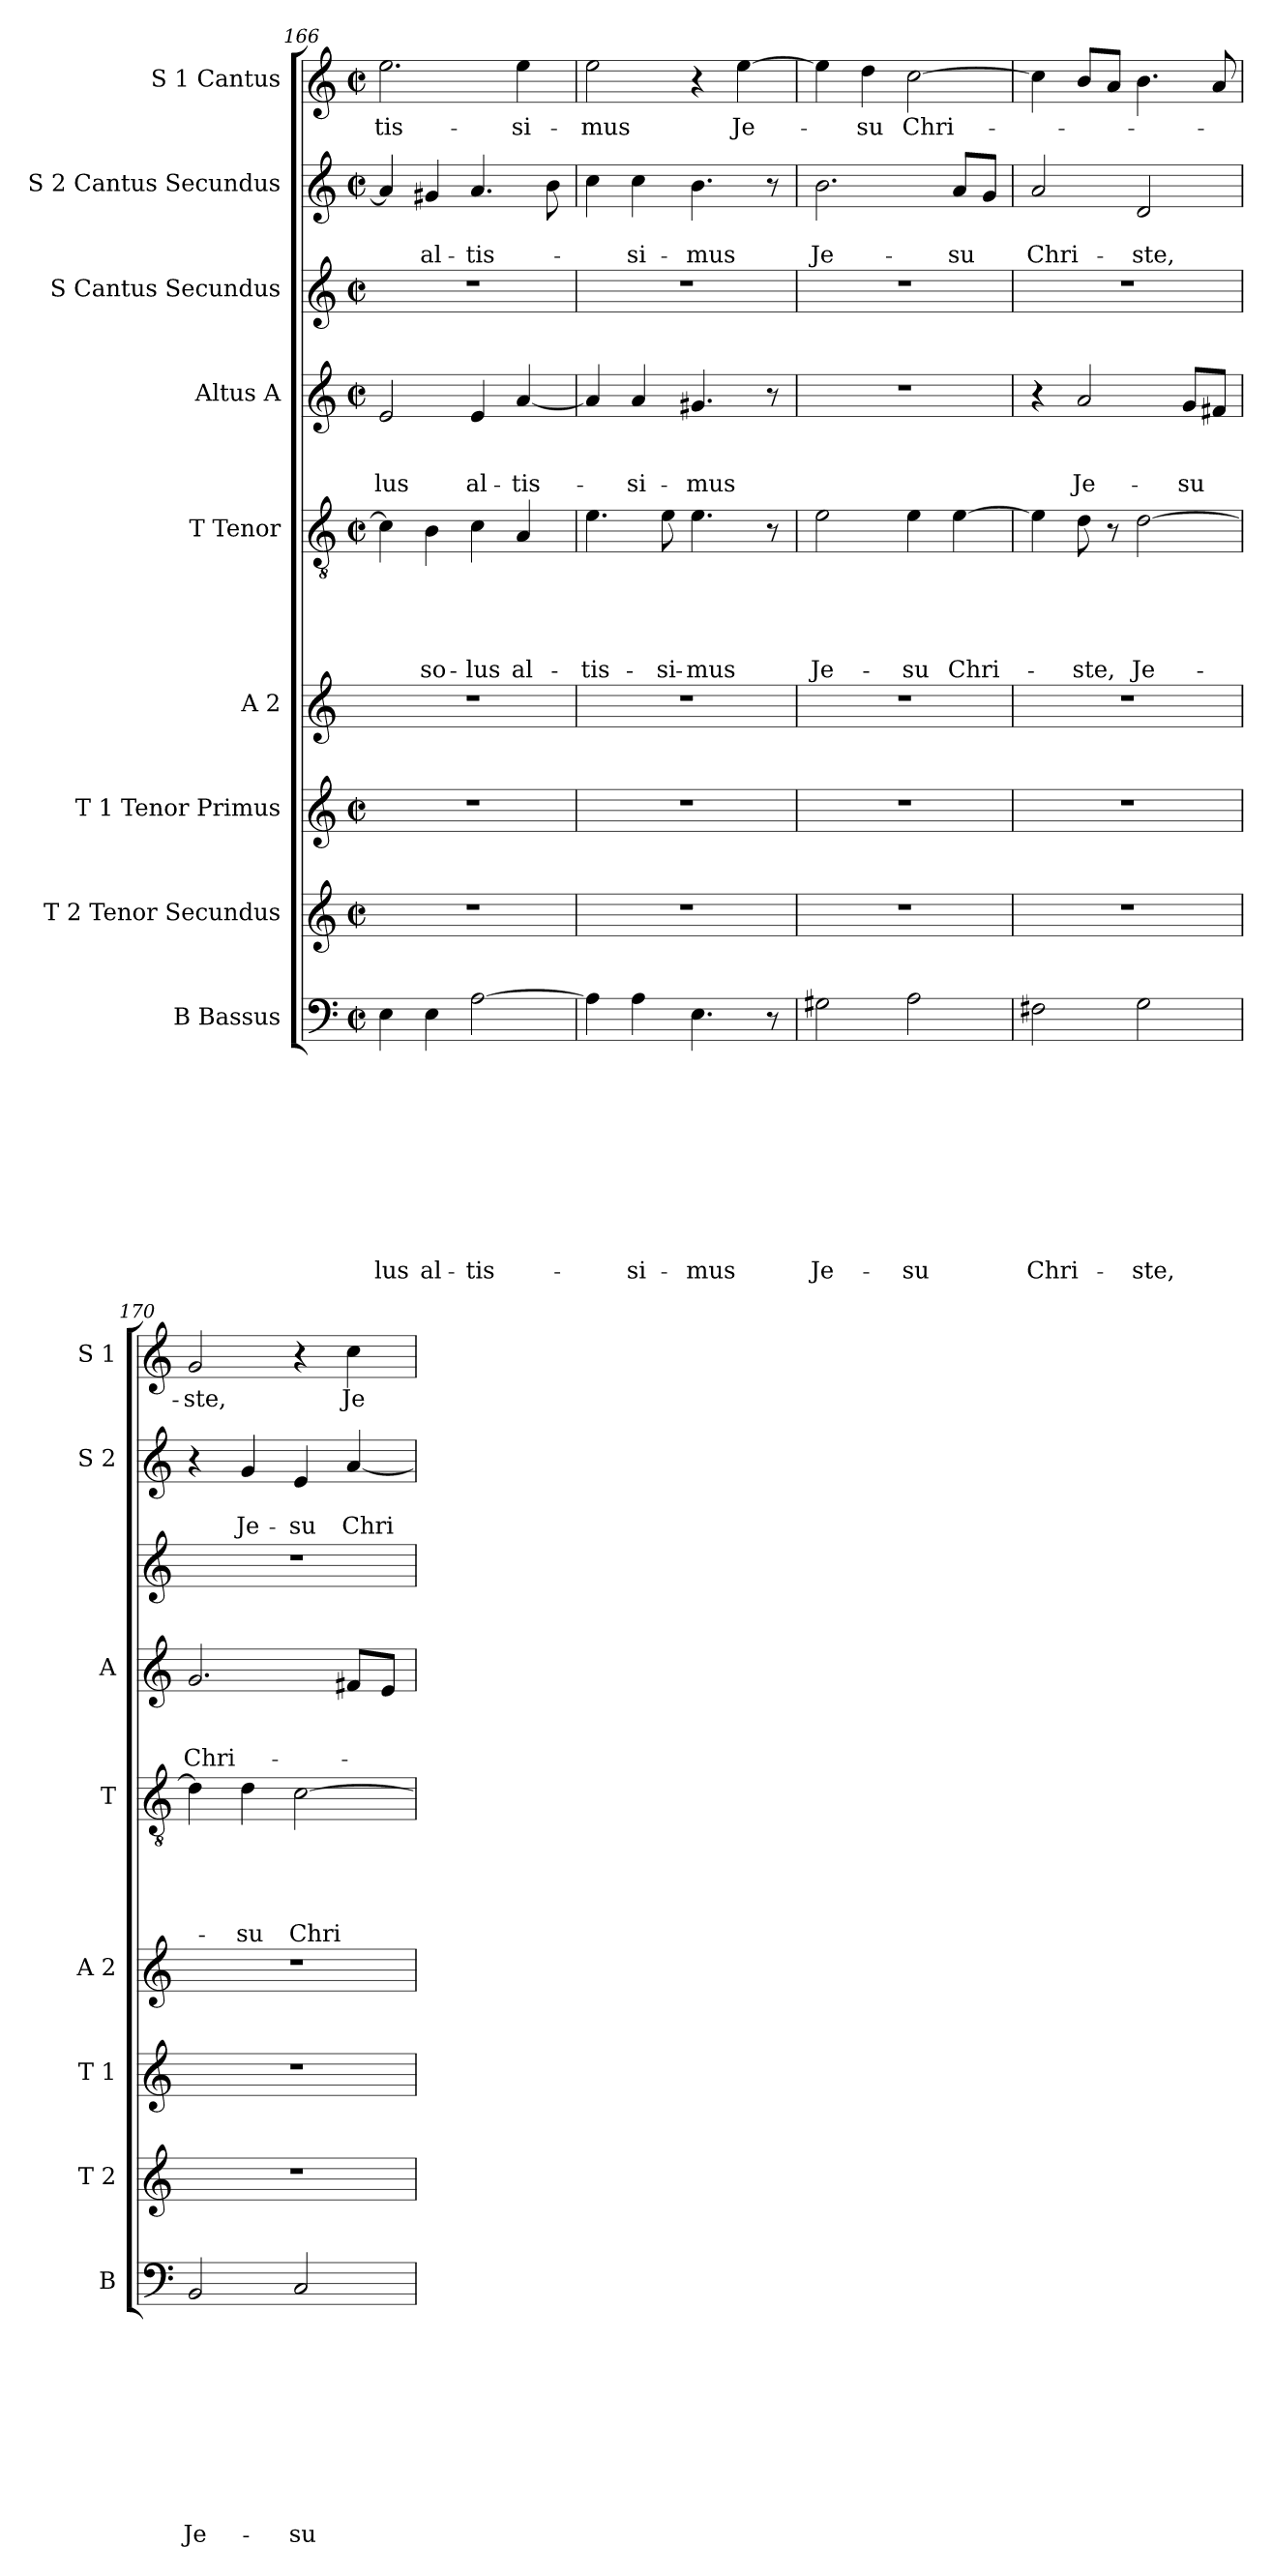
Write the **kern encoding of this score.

**kern	**text	**text	**text	**text	**text	**text	**text	**text	**text	**text	**kern	**kern	**kern	**kern	**text	**text	**text	**text	**text	**kern	**text	**text	**text	**kern	**kern	**text	**text	**kern	**text
*part9	*part9	*part9	*part9	*part9	*part9	*part9	*part9	*part9	*part9	*part9	*part8	*part7	*part6	*part5	*part5	*part5	*part5	*part5	*part5	*part4	*part4	*part4	*part4	*part3	*part2	*part2	*part2	*part1	*part1
*staff9	*staff9	*staff9	*staff9	*staff9	*staff9	*staff9	*staff9	*staff9	*staff9	*staff9	*staff8	*staff7	*staff6	*staff5	*staff5	*staff5	*staff5	*staff5	*staff5	*staff4	*staff4	*staff4	*staff4	*staff3	*staff2	*staff2	*staff2	*staff1	*staff1
*I"B Bassus	*	*	*	*	*	*	*	*	*	*	*I"T 2 Tenor Secundus	*I"T 1 Tenor Primus	*I"A 2	*I"T Tenor	*	*	*	*	*	*I"Altus A	*	*	*	*I"S Cantus Secundus	*I"S 2 Cantus Secundus	*	*	*I"S 1 Cantus	*
*I'B	*	*	*	*	*	*	*	*	*	*	*I'T 2	*I'T 1	*I'A 2	*I'T	*	*	*	*	*	*I'A	*	*	*	*	*I'S 2	*	*	*I'S 1	*
!!LO:LB:g=z
*clefF4	*	*	*	*	*	*	*	*	*	*	*clefG2	*clefG2	*clefG2	*clefGv2	*	*	*	*	*	*clefG2	*	*	*	*clefG2	*clefG2	*	*	*clefG2	*
*k[]	*	*	*	*	*	*	*	*	*	*	*k[]	*k[]	*k[]	*k[]	*	*	*	*	*	*k[]	*	*	*	*k[]	*k[]	*	*	*k[]	*
*C:	*	*	*	*	*	*	*	*	*	*	*C:	*C:	*C:	*C:	*	*	*	*	*	*C:	*	*	*	*C:	*C:	*	*	*C:	*
*M2/2	*	*	*	*	*	*	*	*	*	*	*M2/2	*M2/2	*	*M2/2	*	*	*	*	*	*M2/2	*	*	*	*M2/2	*M2/2	*	*	*M2/2	*
*met(c|)	*	*	*	*	*	*	*	*	*	*	*met(c|)	*met(c|)	*	*met(c|)	*	*	*	*	*	*met(c|)	*	*	*	*met(c|)	*met(c|)	*	*	*met(c|)	*
=166	=166	=166	=166	=166	=166	=166	=166	=166	=166	=166	=166	=166	=166	=166	=166	=166	=166	=166	=166	=166	=166	=166	=166	=166	=166	=166	=166	=166	=166
!	!	!	!	!	!	!	!	!	!	!LO:LY:b	!	!	!	!	!	!	!	!	!	!	!	!	!LO:LY:b	!	!	!	!	!	!LO:LY:b
4E\	.	.	.	.	.	.	.	.	.	-lus	1r	1r	1r	4c\]	.	.	.	.	.	2e/	.	.	-lus	1r	4a/]	.	.	2.ee\	-tis-
!	!	!	!	!	!	!	!	!	!	!LO:LY:b	!	!	!	!	!	!	!	!	!LO:LY:b	!	!	!	!	!	!	!	!LO:LY:b	!	!
4E\	.	.	.	.	.	.	.	.	.	al-	.	.	.	4B\	.	.	.	.	so-	.	.	.	.	.	4g#X/	.	al-	.	.
!	!	!	!	!	!	!	!	!	!	!LO:LY:b	!	!	!	!	!	!	!	!	!LO:LY:b	!	!	!	!LO:LY:b	!	!	!	!LO:LY:b	!	!
[>2A\	.	.	.	.	.	.	.	.	.	-tis-	.	.	.	4c\	.	.	.	.	-lus	4e/	.	.	al-	.	4.a/	.	-tis-	.	.
!	!	!	!	!	!	!	!	!	!	!	!	!	!	!	!	!	!	!	!LO:LY:b	!	!	!	!LO:LY:b	!	!	!	!	!	!LO:LY:b
.	.	.	.	.	.	.	.	.	.	.	.	.	.	4A/	.	.	.	.	al-	[<4a/	.	.	-tis-	.	.	.	.	4ee\	-si-
.	.	.	.	.	.	.	.	.	.	.	.	.	.	.	.	.	.	.	.	.	.	.	.	.	8b\	.	.	.	.
=167	=167	=167	=167	=167	=167	=167	=167	=167	=167	=167	=167	=167	=167	=167	=167	=167	=167	=167	=167	=167	=167	=167	=167	=167	=167	=167	=167	=167	=167
!	!	!	!	!	!	!	!	!	!	!	!	!	!	!	!	!	!	!	!LO:LY:b	!	!	!	!	!	!	!	!	!	!LO:LY:b
4A\]	.	.	.	.	.	.	.	.	.	.	1r	1r	1r	4.e\	.	.	.	.	-tis-	4a/]	.	.	.	1r	4cc\	.	.	2ee\	-mus
!	!	!	!	!	!	!	!	!	!	!LO:LY:b	!	!	!	!	!	!	!	!	!	!	!	!	!LO:LY:b	!	!	!	!LO:LY:b	!	!
4A\	.	.	.	.	.	.	.	.	.	-si-	.	.	.	.	.	.	.	.	.	4a/	.	.	-si-	.	4cc\	.	-si-	.	.
!	!	!	!	!	!	!	!	!	!	!	!	!	!	!	!	!	!	!	!LO:LY:b	!	!	!	!	!	!	!	!	!	!
.	.	.	.	.	.	.	.	.	.	.	.	.	.	8e\	.	.	.	.	-si-	.	.	.	.	.	.	.	.	.	.
!	!	!	!	!	!	!	!	!	!	!LO:LY:b	!	!	!	!	!	!	!	!	!LO:LY:b	!	!	!	!LO:LY:b	!	!	!	!LO:LY:b	!	!
4.E\	.	.	.	.	.	.	.	.	.	-mus	.	.	.	4.e\	.	.	.	.	-mus	4.g#X/	.	.	-mus	.	4.b\	.	-mus	4r	.
!	!	!	!	!	!	!	!	!	!	!	!	!	!	!	!	!	!	!	!	!	!	!	!	!	!	!	!	!	!LO:LY:b
.	.	.	.	.	.	.	.	.	.	.	.	.	.	.	.	.	.	.	.	.	.	.	.	.	.	.	.	[>4ee\	Je-
8r	.	.	.	.	.	.	.	.	.	.	.	.	.	8r	.	.	.	.	.	8r	.	.	.	.	8r	.	.	.	.
=168	=168	=168	=168	=168	=168	=168	=168	=168	=168	=168	=168	=168	=168	=168	=168	=168	=168	=168	=168	=168	=168	=168	=168	=168	=168	=168	=168	=168	=168
!	!	!	!	!	!	!	!	!	!	!LO:LY:b	!	!	!	!	!	!	!	!	!LO:LY:b	!	!	!	!	!	!	!	!LO:LY:b	!	!
2G#X\	.	.	.	.	.	.	.	.	.	Je-	1r	1r	1r	2e\	.	.	.	.	Je-	1r	.	.	.	1r	2.b\	.	Je-	4ee\]	.
!	!	!	!	!	!	!	!	!	!	!	!	!	!	!	!	!	!	!	!	!	!	!	!	!	!	!	!	!	!LO:LY:b
.	.	.	.	.	.	.	.	.	.	.	.	.	.	.	.	.	.	.	.	.	.	.	.	.	.	.	.	4dd\	-su
!	!	!	!	!	!	!	!	!	!	!LO:LY:b	!	!	!	!	!	!	!	!	!LO:LY:b	!	!	!	!	!	!	!	!	!	!LO:LY:b
2A\	.	.	.	.	.	.	.	.	.	-su	.	.	.	4e\	.	.	.	.	-su	.	.	.	.	.	.	.	.	[>2cc\	Chri-
!	!	!	!	!	!	!	!	!	!	!	!	!	!	!	!	!	!	!	!LO:LY:b	!	!	!	!	!	!	!	!LO:LY:b	!	!
.	.	.	.	.	.	.	.	.	.	.	.	.	.	[>4e\	.	.	.	.	Chri-	.	.	.	.	.	8a/L	.	-su	.	.
.	.	.	.	.	.	.	.	.	.	.	.	.	.	.	.	.	.	.	.	.	.	.	.	.	8g/J	.	.	.	.
=169	=169	=169	=169	=169	=169	=169	=169	=169	=169	=169	=169	=169	=169	=169	=169	=169	=169	=169	=169	=169	=169	=169	=169	=169	=169	=169	=169	=169	=169
!	!	!	!	!	!	!	!	!	!	!LO:LY:b	!	!	!	!	!	!	!	!	!	!	!	!	!	!	!	!	!LO:LY:b	!	!
2F#X\	.	.	.	.	.	.	.	.	.	Chri-	1r	1r	1r	4e\]	.	.	.	.	.	4r	.	.	.	1r	2a/	.	Chri-	4cc\]	.
!	!	!	!	!	!	!	!	!	!	!	!	!	!	!	!	!	!	!	!LO:LY:b	!	!	!	!LO:LY:b	!	!	!	!	!	!
.	.	.	.	.	.	.	.	.	.	.	.	.	.	8d\	.	.	.	.	-ste,	2a/	.	.	Je-	.	.	.	.	8b/L	.
.	.	.	.	.	.	.	.	.	.	.	.	.	.	8r	.	.	.	.	.	.	.	.	.	.	.	.	.	8a/J	.
!	!	!	!	!	!	!	!	!	!	!LO:LY:b	!	!	!	!	!	!	!	!	!LO:LY:b	!	!	!	!	!	!	!	!LO:LY:b	!	!
2G\	.	.	.	.	.	.	.	.	.	-ste,	.	.	.	[>2d\	.	.	.	.	Je-	.	.	.	.	.	2d/	.	-ste,	4.b\	.
!	!	!	!	!	!	!	!	!	!	!	!	!	!	!	!	!	!	!	!	!	!	!	!LO:LY:b	!	!	!	!	!	!
.	.	.	.	.	.	.	.	.	.	.	.	.	.	.	.	.	.	.	.	8g/L	.	.	-su	.	.	.	.	.	.
.	.	.	.	.	.	.	.	.	.	.	.	.	.	.	.	.	.	.	.	8f#X/J	.	.	.	.	.	.	.	8a/	.
=170	=170	=170	=170	=170	=170	=170	=170	=170	=170	=170	=170	=170	=170	=170	=170	=170	=170	=170	=170	=170	=170	=170	=170	=170	=170	=170	=170	=170	=170
!	!	!	!	!	!	!	!	!	!	!LO:LY:b	!	!	!	!	!	!	!	!	!	!	!	!	!LO:LY:b	!	!	!	!	!	!LO:LY:b
2BB/	.	.	.	.	.	.	.	.	.	Je-	1r	1r	1r	4d\]	.	.	.	.	.	2.g/	.	.	Chri-	1r	4r	.	.	2g/	-ste,
!	!	!	!	!	!	!	!	!	!	!	!	!	!	!	!	!	!	!	!LO:LY:b	!	!	!	!	!	!	!	!LO:LY:b	!	!
.	.	.	.	.	.	.	.	.	.	.	.	.	.	4d\	.	.	.	.	-su	.	.	.	.	.	4g/	.	Je-	.	.
!	!	!	!	!	!	!	!	!	!	!LO:LY:b	!	!	!	!	!	!	!	!	!LO:LY:b	!	!	!	!	!	!	!	!LO:LY:b	!	!
2C/	.	.	.	.	.	.	.	.	.	-su	.	.	.	[<2c\	.	.	.	.	Chri-	.	.	.	.	.	4e/	.	-su	4r	.
!	!	!	!	!	!	!	!	!	!	!	!	!	!	!	!	!	!	!	!	!	!	!	!	!	!	!	!LO:LY:b	!	!LO:LY:b
.	.	.	.	.	.	.	.	.	.	.	.	.	.	.	.	.	.	.	.	8f#X/L	.	.	.	.	[<4a/	.	Chri-	4cc\	Je-
.	.	.	.	.	.	.	.	.	.	.	.	.	.	.	.	.	.	.	.	8e/J	.	.	.	.	.	.	.	.	.
=	=	=	=	=	=	=	=	=	=	=	=	=	=	=	=	=	=	=	=	=	=	=	=	=	=	=	=	=	=
*-	*-	*-	*-	*-	*-	*-	*-	*-	*-	*-	*-	*-	*-	*-	*-	*-	*-	*-	*-	*-	*-	*-	*-	*-	*-	*-	*-	*-	*-
